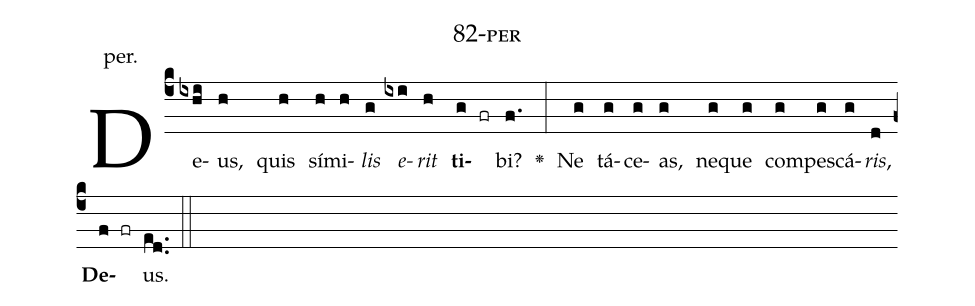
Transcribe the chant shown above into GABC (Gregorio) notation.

name: 82-per;
annotation: per.;
%%
(c4)De(ixhi)us,(h) quis(h) sí(h)mi(h)<i>lis</i>(g) <i>e</i>(ixi)<i>rit</i>(h) <b>ti</b>(g fr)bi?(f.) <v>\greheightstar</v>(:) Ne(g) tá(g)ce(g)as,(g) ne(g)que(g) com(g)pes(g)cá(g)<i>ris</i>,(d) <b>De</b>(f fr)us.(ed..) (::)


%E(g) u(g) o(g) u(d) a(f) e.(ed..) (::)
